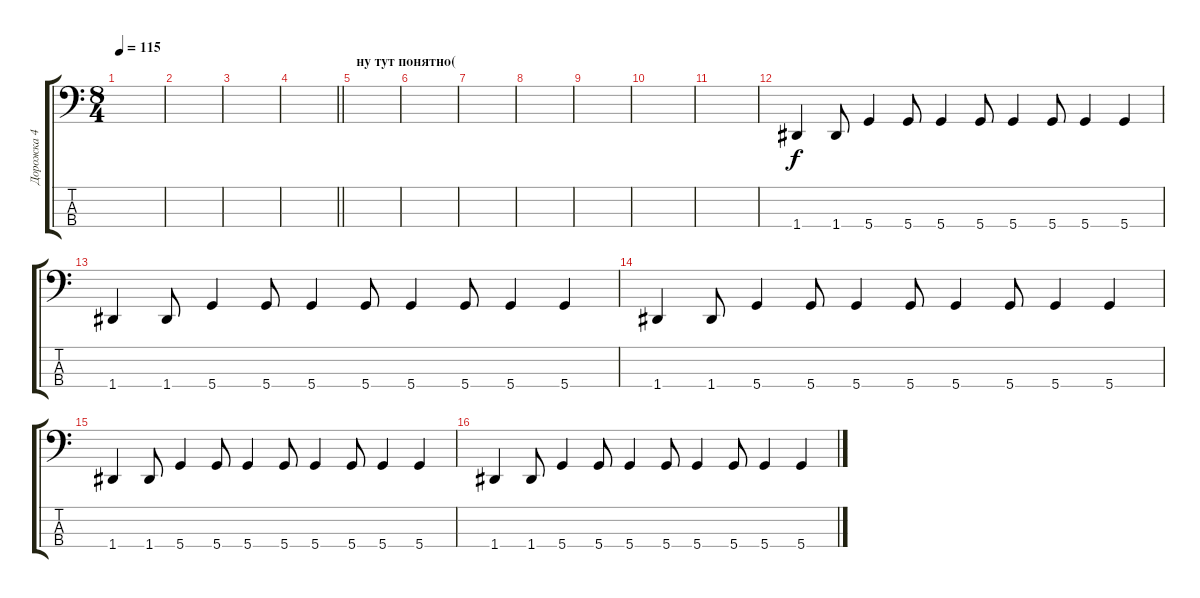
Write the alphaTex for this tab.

\track ("Дорожка 4" "Дорожка 4") {instrument electricbassfinger}
\staff {score tabs}
\tuning (F2 C2 G1 D1) {hide}
\ts (8 4)
\tempo 115
\clef f4
\ks c
|
|
|
\barLineRight lightlight
|
\section ("" "ну тут понятно(")
|
|
|
|
|
|
|
1.4.4 1.4.8 5.4.4 5.4.8 5.4.4 5.4.8 5.4.4 5.4.8 5.4.4 5.4.4 |
1.4.4 1.4.8 5.4.4 5.4.8 5.4.4 5.4.8 5.4.4 5.4.8 5.4.4 5.4.4 |
1.4.4 1.4.8 5.4.4 5.4.8 5.4.4 5.4.8 5.4.4 5.4.8 5.4.4 5.4.4 |
1.4.4 1.4.8 5.4.4 5.4.8 5.4.4 5.4.8 5.4.4 5.4.8 5.4.4 5.4.4 |
1.4.4 1.4.8 5.4.4 5.4.8 5.4.4 5.4.8 5.4.4 5.4.8 5.4.4 5.4.4
